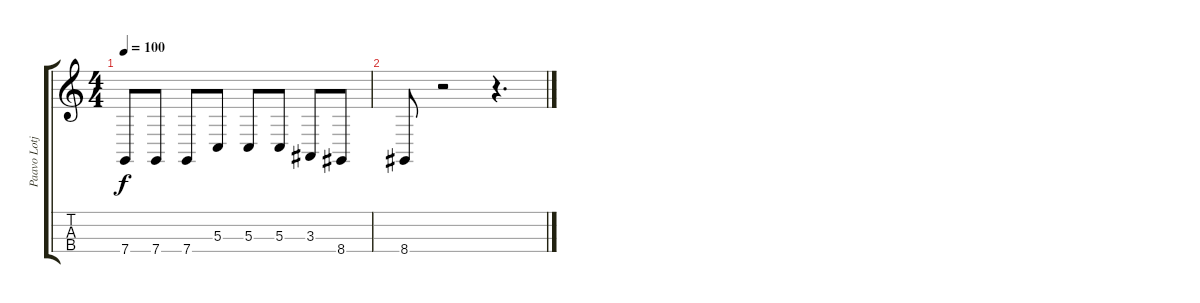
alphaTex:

\track ("Paavo Lotjonen" "Paavo Lotj") {instrument cello}
\staff {score tabs}
\tuning (G3 D3 G2 C2) {hide}
\ts (4 4)
\tempo 100
\clef g2
\ks c
7.4.8{dy f} 7.4.8 7.4.8 5.3.8 5.3.8 5.3.8 3.3.8 8.4.8 |
8.4.8 r.2 r.4{d}
